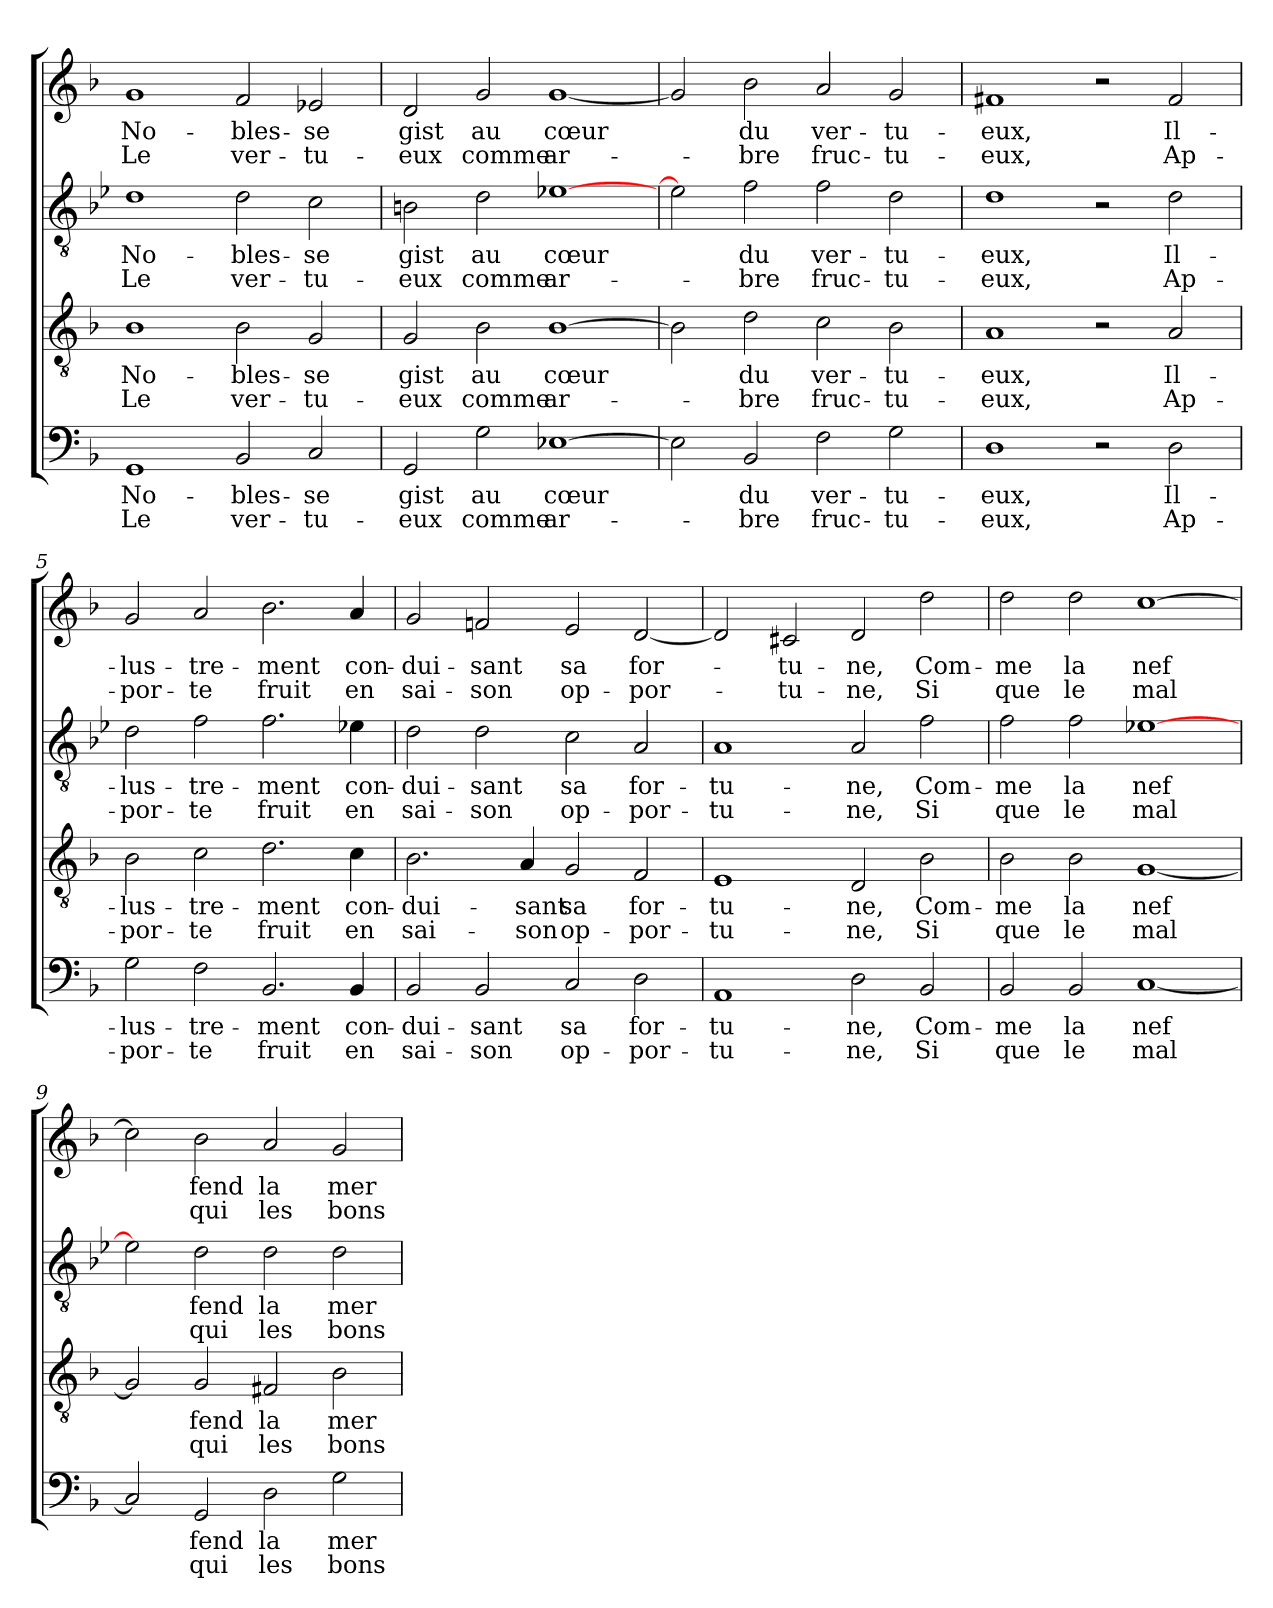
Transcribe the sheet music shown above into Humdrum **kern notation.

**kern	**text	**text	**kern	**text	**text	**kern	**text	**text	**kern	**text	**text
*part4	*part4	*part4	*part3	*part3	*part3	*part2	*part2	*part2	*part1	*part1	*part1
*staff4	*staff4	*staff4	*staff3	*staff3	*staff3	*staff2	*staff2	*staff2	*staff1	*staff1	*staff1
*clefF4	*	*	*clefGv2	*	*	*clefGv2	*	*	*clefG2	*	*
*k[b-]	*	*	*k[b-]	*	*	*k[b-e-]	*	*	*k[b-]	*	*
=1	=1	=1	=1	=1	=1	=1	=1	=1	=1	=1	=1
1GG	No-	Le	1B-	No-	Le	1d	No-	Le	1g	No-	Le
2BB-	-bles-	ver-	2B-	-bles-	ver-	2d	-bles-	ver-	2f	-bles-	ver-
2C	-se	-tu-	2G	-se	-tu-	2c	-se	-tu-	2e-X	-se	-tu-
=2	=2	=2	=2	=2	=2	=2	=2	=2	=2	=2	=2
2GG	gist	-eux	2G	gist	-eux	2Bn	gist	-eux	2d	gist	-eux
2G	au	comme	2B-	au	comme	2d	au	comme	2g	au	comme
[1E-X	cœur	ar-	[1B-	cœur	ar-	[1e-X	cœur	ar-	[1g	cœur	ar-
=3	=3	=3	=3	=3	=3	=3	=3	=3	=3	=3	=3
2E-]	.	.	2B-]	.	.	2e]	.	.	2g]	.	.
2BB-	du	-bre	2d	du	-bre	2f	du	-bre	2b-	du	-bre
2F	ver-	fruc-	2c	ver-	fruc-	2f	ver-	fruc-	2a	ver-	fruc-
2G	-tu-	-tu-	2B-	-tu-	-tu-	2d	-tu-	-tu-	2g	-tu-	-tu-
=4	=4	=4	=4	=4	=4	=4	=4	=4	=4	=4	=4
1D	-eux,	-eux,	1A	-eux,	-eux,	1d	-eux,	-eux,	1f#X	-eux,	-eux,
2r	.	.	2r	.	.	2r	.	.	2r	.	.
2D	Il-	Ap-	2A	Il-	Ap-	2d	Il-	Ap-	2f#	Il-	Ap-
!!LO:LB:g=z
=5	=5	=5	=5	=5	=5	=5	=5	=5	=5	=5	=5
2G	-lus-	-por-	2B-	-lus-	-por-	2d	-lus-	-por-	2g	-lus-	-por-
2F	-tre-	-te	2c	-tre-	-te	2f	-tre-	-te	2a	-tre-	-te
2.BB-	-ment	fruit	2.d	-ment	fruit	2.f	-ment	fruit	2.b-	-ment	fruit
4BB-	con-	en	4c	con-	en	4e-X	con-	en	4a	con-	en
=6	=6	=6	=6	=6	=6	=6	=6	=6	=6	=6	=6
2BB-	-dui-	sai-	2.B-	-dui-	sai-	2d	-dui-	sai-	2g	-dui-	sai-
2BB-	-sant	-son	.	.	.	2d	-sant	-son	2fn	-sant	-son
.	.	.	4A	-sant	-son	.	.	.	.	.	.
2C	sa	op-	2G	sa	op-	2c	sa	op-	2e	sa	op-
2D	for-	-por-	2F	for-	-por-	2A	for-	-por-	[2d	for-	-por-
=7	=7	=7	=7	=7	=7	=7	=7	=7	=7	=7	=7
1AA	-tu-	-tu-	1E	-tu-	-tu-	1A	-tu-	-tu-	2d]	.	.
.	.	.	.	.	.	.	.	.	2c#X	-tu-	-tu-
2D	-ne,	-ne,	2D	-ne,	-ne,	2A	-ne,	-ne,	2d	-ne,	-ne,
2BB-	Com-	Si	2B-	Com-	Si	2f	Com-	Si	2dd	Com-	Si
=8	=8	=8	=8	=8	=8	=8	=8	=8	=8	=8	=8
2BB-	-me	que	2B-	-me	que	2f	-me	que	2dd	-me	que
2BB-	la	le	2B-	la	le	2f	la	le	2dd	la	le
[1C	nef	mal	[1G	nef	mal	[1e-X	nef	mal	[1cc	nef	mal
!!LO:LB:g=z
=9	=9	=9	=9	=9	=9	=9	=9	=9	=9	=9	=9
2C]	.	.	2G]	.	.	2e]	.	.	2cc]	.	.
2GG	fend	qui	2G	fend	qui	2d	fend	qui	2b-	fend	qui
2D	la	les	2F#X	la	les	2d	la	les	2a	la	les
2G	mer	bons	2B-	mer	bons	2d	mer	bons	2g	mer	bons
=	=	=	=	=	=	=	=	=	=	=	=
*-	*-	*-	*-	*-	*-	*-	*-	*-	*-	*-	*-
